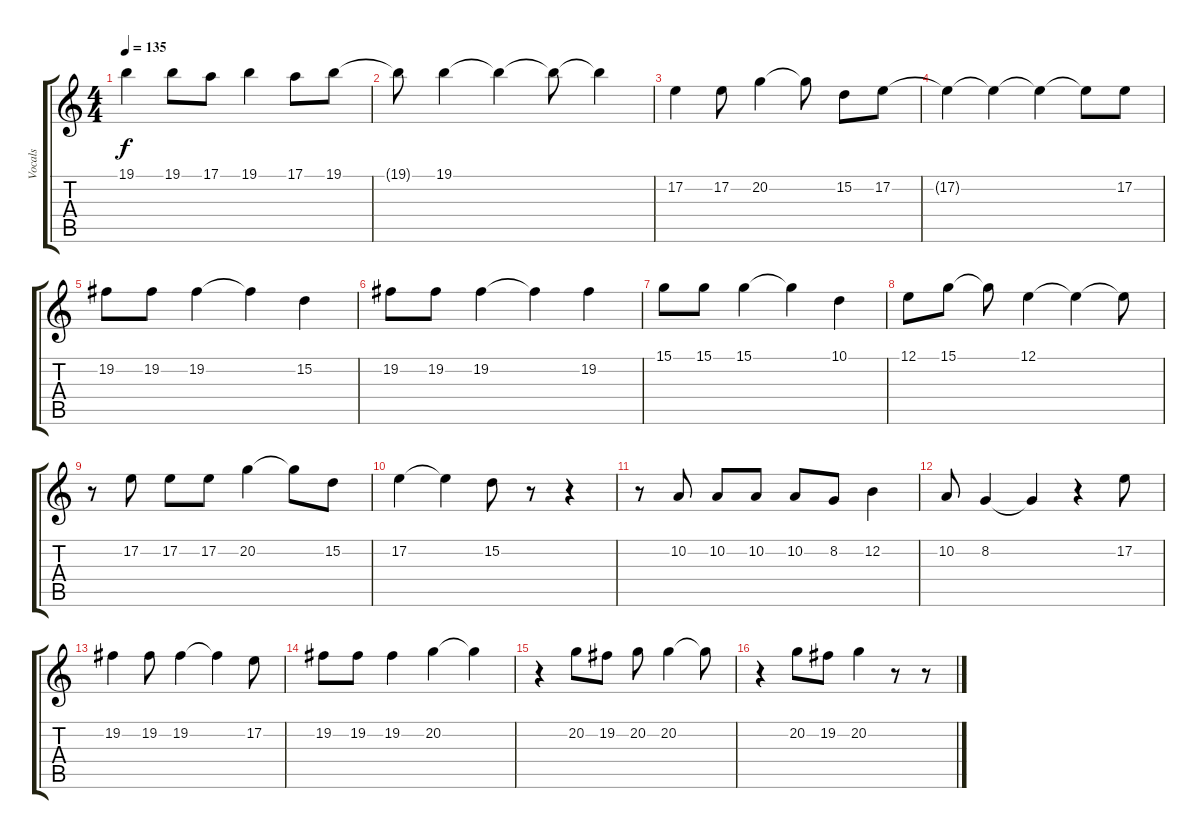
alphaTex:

\track ("Vocals" "Vocals") {instrument bassoon}
\staff {score tabs}
\tuning (E4 B3 G3 D3 A2 E2) {hide}
\ts (4 4)
\tempo 135
\clef g2
\ks c
19.1.4{dy f} 19.1.8 17.1.8 19.1.4 17.1.8 19.1.8 |
19.1{t}.8 19.1.4 19.1{t}.4 19.1{t}.8 19.1{t}.4 |
17.2.4 17.2.8 20.2.4 20.2{t}.8 15.2.8 17.2.8 |
17.2{t}.4 17.2{t}.4 17.2{t}.4 17.2{t}.8 17.2.8 |
19.2.8 19.2.8 19.2.4 19.2{t}.4 15.2.4 |
19.2.8 19.2.8 19.2.4 19.2{t}.4 19.2.4 |
15.1.8 15.1.8 15.1.4 15.1{t}.4 10.1.4 |
12.1.8 15.1.8 15.1{t}.8 12.1.4 12.1{t}.4 12.1{t}.8 |
r.8 17.2.8 17.2.8 17.2.8 20.2.4 20.2{t}.8 15.2.8 |
17.2.4 17.2{t}.4 15.2.8 r.8 r.4 |
r.8 10.2.8 10.2.8 10.2.8 10.2.8 8.2.8 12.2.4 |
10.2.8 8.2.4 8.2{t}.4 r.4 17.2.8 |
19.2.4 19.2.8 19.2.4 19.2{t}.4 17.2.8 |
19.2.8 19.2.8 19.2.4 20.2.4 20.2{t}.4 |
r.4 20.2.8 19.2.8 20.2.8 20.2.4 20.2{t}.8 |
r.4 20.2.8 19.2.8 20.2.4 r.8 r.8
